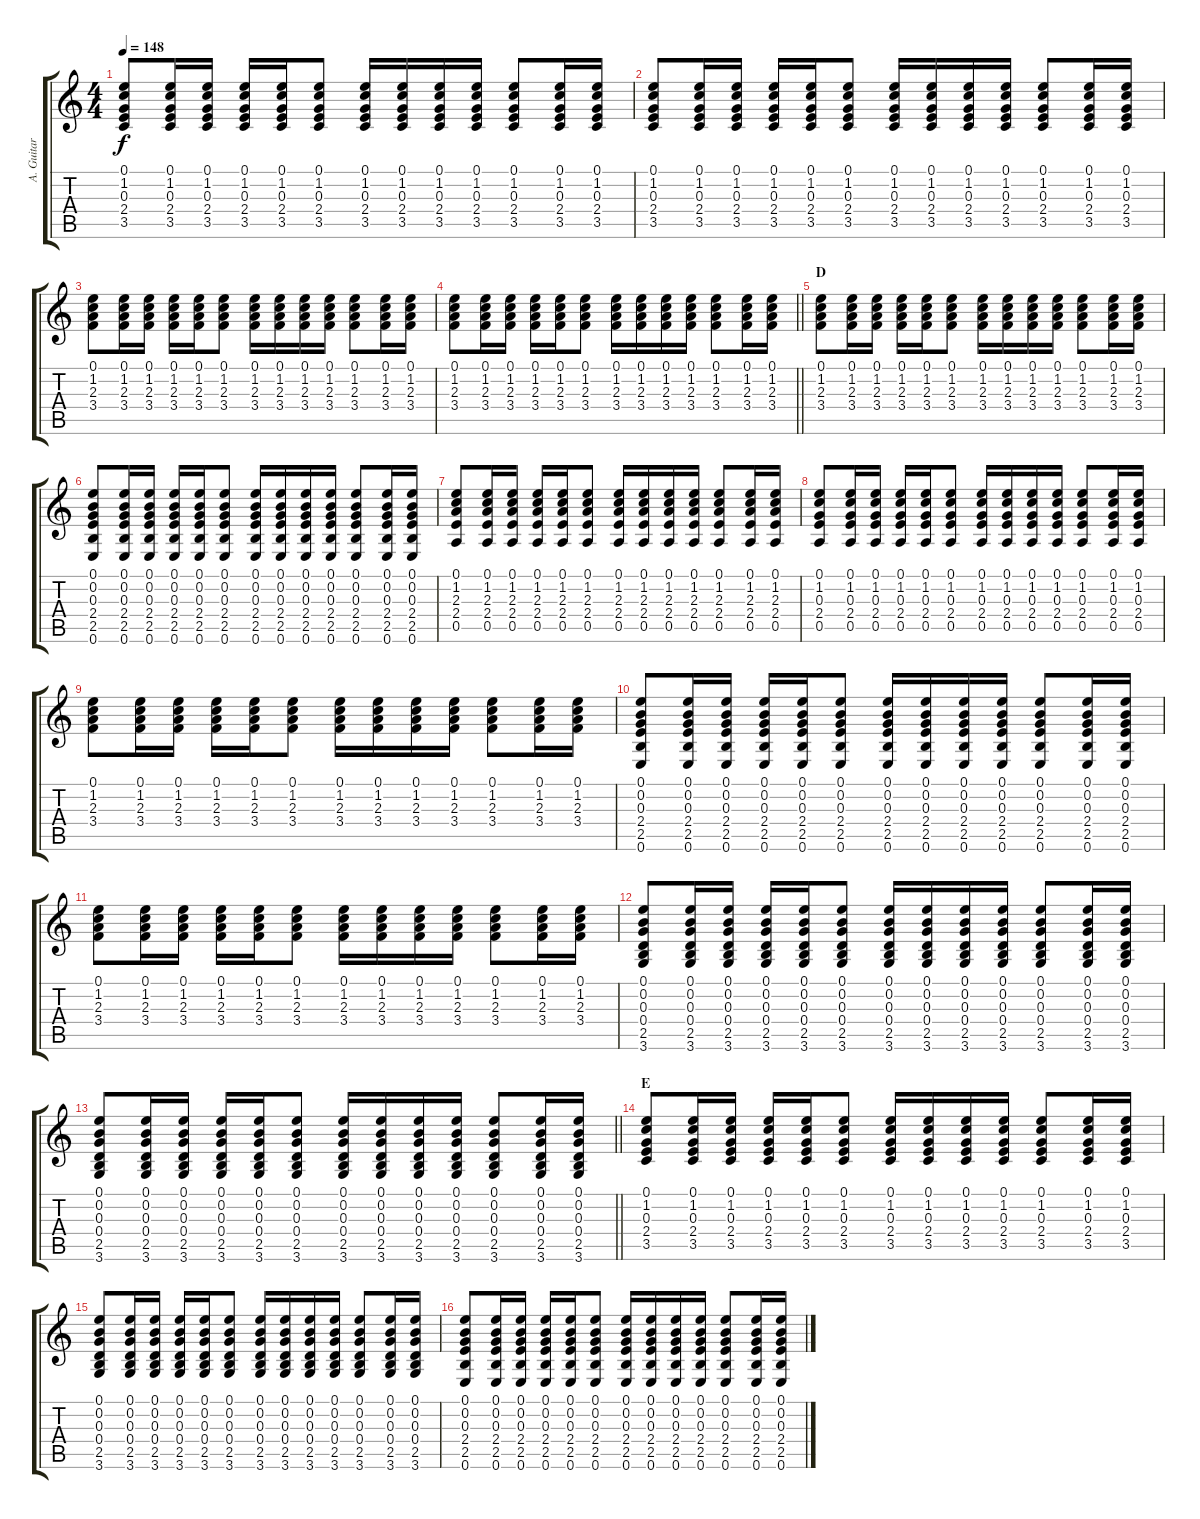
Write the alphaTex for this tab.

\track ("A. Guitar" "A. Guitar") {instrument acousticguitarsteel}
\staff {score tabs}
\tuning (E4 B3 G3 D3 A2 E2) {hide}
\ts (4 4)
\tempo 148
\clef g2
\ks c
(0.1 1.2 0.3 2.4 3.5).8{dy f} (0.1 1.2 0.3 2.4 3.5).16 (0.1 1.2 0.3 2.4 3.5).16 (0.1 1.2 0.3 2.4 3.5).16 (0.1 1.2 0.3 2.4 3.5).16 (0.1 1.2 0.3 2.4 3.5).8 (0.1 1.2 0.3 2.4 3.5).16 (0.1 1.2 0.3 2.4 3.5).16 (0.1 1.2 0.3 2.4 3.5).16 (0.1 1.2 0.3 2.4 3.5).16 (0.1 1.2 0.3 2.4 3.5).8 (0.1 1.2 0.3 2.4 3.5).16 (0.1 1.2 0.3 2.4 3.5).16 |
(0.1 1.2 0.3 2.4 3.5).8 (0.1 1.2 0.3 2.4 3.5).16 (0.1 1.2 0.3 2.4 3.5).16 (0.1 1.2 0.3 2.4 3.5).16 (0.1 1.2 0.3 2.4 3.5).16 (0.1 1.2 0.3 2.4 3.5).8 (0.1 1.2 0.3 2.4 3.5).16 (0.1 1.2 0.3 2.4 3.5).16 (0.1 1.2 0.3 2.4 3.5).16 (0.1 1.2 0.3 2.4 3.5).16 (0.1 1.2 0.3 2.4 3.5).8 (0.1 1.2 0.3 2.4 3.5).16 (0.1 1.2 0.3 2.4 3.5).16 |
(0.1 1.2 2.3 3.4).8 (0.1 1.2 2.3 3.4).16 (0.1 1.2 2.3 3.4).16 (0.1 1.2 2.3 3.4).16 (0.1 1.2 2.3 3.4).16 (0.1 1.2 2.3 3.4).8 (0.1 1.2 2.3 3.4).16 (0.1 1.2 2.3 3.4).16 (0.1 1.2 2.3 3.4).16 (0.1 1.2 2.3 3.4).16 (0.1 1.2 2.3 3.4).8 (0.1 1.2 2.3 3.4).16 (0.1 1.2 2.3 3.4).16 |
\barLineRight lightlight
(0.1 1.2 2.3 3.4).8 (0.1 1.2 2.3 3.4).16 (0.1 1.2 2.3 3.4).16 (0.1 1.2 2.3 3.4).16 (0.1 1.2 2.3 3.4).16 (0.1 1.2 2.3 3.4).8 (0.1 1.2 2.3 3.4).16 (0.1 1.2 2.3 3.4).16 (0.1 1.2 2.3 3.4).16 (0.1 1.2 2.3 3.4).16 (0.1 1.2 2.3 3.4).8 (0.1 1.2 2.3 3.4).16 (0.1 1.2 2.3 3.4).16 |
\section ("" "D")
(0.1 1.2 2.3 3.4).8 (0.1 1.2 2.3 3.4).16 (0.1 1.2 2.3 3.4).16 (0.1 1.2 2.3 3.4).16 (0.1 1.2 2.3 3.4).16 (0.1 1.2 2.3 3.4).8 (0.1 1.2 2.3 3.4).16 (0.1 1.2 2.3 3.4).16 (0.1 1.2 2.3 3.4).16 (0.1 1.2 2.3 3.4).16 (0.1 1.2 2.3 3.4).8 (0.1 1.2 2.3 3.4).16 (0.1 1.2 2.3 3.4).16 |
(0.1 0.2 0.3 2.4 2.5 0.6).8 (0.1 0.2 0.3 2.4 2.5 0.6).16 (0.1 0.2 0.3 2.4 2.5 0.6).16 (0.1 0.2 0.3 2.4 2.5 0.6).16 (0.1 0.2 0.3 2.4 2.5 0.6).16 (0.1 0.2 0.3 2.4 2.5 0.6).8 (0.1 0.2 0.3 2.4 2.5 0.6).16 (0.1 0.2 0.3 2.4 2.5 0.6).16 (0.1 0.2 0.3 2.4 2.5 0.6).16 (0.1 0.2 0.3 2.4 2.5 0.6).16 (0.1 0.2 0.3 2.4 2.5 0.6).8 (0.1 0.2 0.3 2.4 2.5 0.6).16 (0.1 0.2 0.3 2.4 2.5 0.6).16 |
(0.1 1.2 2.3 2.4 0.5).8 (0.1 1.2 2.3 2.4 0.5).16 (0.1 1.2 2.3 2.4 0.5).16 (0.1 1.2 2.3 2.4 0.5).16 (0.1 1.2 2.3 2.4 0.5).16 (0.1 1.2 2.3 2.4 0.5).8 (0.1 1.2 2.3 2.4 0.5).16 (0.1 1.2 2.3 2.4 0.5).16 (0.1 1.2 2.3 2.4 0.5).16 (0.1 1.2 2.3 2.4 0.5).16 (0.1 1.2 2.3 2.4 0.5).8 (0.1 1.2 2.3 2.4 0.5).16 (0.1 1.2 2.3 2.4 0.5).16 |
(0.1 1.2 0.3 2.4 0.5).8 (0.1 1.2 0.3 2.4 0.5).16 (0.1 1.2 0.3 2.4 0.5).16 (0.1 1.2 0.3 2.4 0.5).16 (0.1 1.2 0.3 2.4 0.5).16 (0.1 1.2 0.3 2.4 0.5).8 (0.1 1.2 0.3 2.4 0.5).16 (0.1 1.2 0.3 2.4 0.5).16 (0.1 1.2 0.3 2.4 0.5).16 (0.1 1.2 0.3 2.4 0.5).16 (0.1 1.2 0.3 2.4 0.5).8 (0.1 1.2 0.3 2.4 0.5).16 (0.1 1.2 0.3 2.4 0.5).16 |
(0.1 1.2 2.3 3.4).8 (0.1 1.2 2.3 3.4).16 (0.1 1.2 2.3 3.4).16 (0.1 1.2 2.3 3.4).16 (0.1 1.2 2.3 3.4).16 (0.1 1.2 2.3 3.4).8 (0.1 1.2 2.3 3.4).16 (0.1 1.2 2.3 3.4).16 (0.1 1.2 2.3 3.4).16 (0.1 1.2 2.3 3.4).16 (0.1 1.2 2.3 3.4).8 (0.1 1.2 2.3 3.4).16 (0.1 1.2 2.3 3.4).16 |
(0.1 0.2 0.3 2.4 2.5 0.6).8 (0.1 0.2 0.3 2.4 2.5 0.6).16 (0.1 0.2 0.3 2.4 2.5 0.6).16 (0.1 0.2 0.3 2.4 2.5 0.6).16 (0.1 0.2 0.3 2.4 2.5 0.6).16 (0.1 0.2 0.3 2.4 2.5 0.6).8 (0.1 0.2 0.3 2.4 2.5 0.6).16 (0.1 0.2 0.3 2.4 2.5 0.6).16 (0.1 0.2 0.3 2.4 2.5 0.6).16 (0.1 0.2 0.3 2.4 2.5 0.6).16 (0.1 0.2 0.3 2.4 2.5 0.6).8 (0.1 0.2 0.3 2.4 2.5 0.6).16 (0.1 0.2 0.3 2.4 2.5 0.6).16 |
(0.1 1.2 2.3 3.4).8 (0.1 1.2 2.3 3.4).16 (0.1 1.2 2.3 3.4).16 (0.1 1.2 2.3 3.4).16 (0.1 1.2 2.3 3.4).16 (0.1 1.2 2.3 3.4).8 (0.1 1.2 2.3 3.4).16 (0.1 1.2 2.3 3.4).16 (0.1 1.2 2.3 3.4).16 (0.1 1.2 2.3 3.4).16 (0.1 1.2 2.3 3.4).8 (0.1 1.2 2.3 3.4).16 (0.1 1.2 2.3 3.4).16 |
(0.1 0.2 0.3 0.4 2.5 3.6).8 (0.1 0.2 0.3 0.4 2.5 3.6).16 (0.1 0.2 0.3 0.4 2.5 3.6).16 (0.1 0.2 0.3 0.4 2.5 3.6).16 (0.1 0.2 0.3 0.4 2.5 3.6).16 (0.1 0.2 0.3 0.4 2.5 3.6).8 (0.1 0.2 0.3 0.4 2.5 3.6).16 (0.1 0.2 0.3 0.4 2.5 3.6).16 (0.1 0.2 0.3 0.4 2.5 3.6).16 (0.1 0.2 0.3 0.4 2.5 3.6).16 (0.1 0.2 0.3 0.4 2.5 3.6).8 (0.1 0.2 0.3 0.4 2.5 3.6).16 (0.1 0.2 0.3 0.4 2.5 3.6).16 |
\barLineRight lightlight
(0.1 0.2 0.3 0.4 2.5 3.6).8 (0.1 0.2 0.3 0.4 2.5 3.6).16 (0.1 0.2 0.3 0.4 2.5 3.6).16 (0.1 0.2 0.3 0.4 2.5 3.6).16 (0.1 0.2 0.3 0.4 2.5 3.6).16 (0.1 0.2 0.3 0.4 2.5 3.6).8 (0.1 0.2 0.3 0.4 2.5 3.6).16 (0.1 0.2 0.3 0.4 2.5 3.6).16 (0.1 0.2 0.3 0.4 2.5 3.6).16 (0.1 0.2 0.3 0.4 2.5 3.6).16 (0.1 0.2 0.3 0.4 2.5 3.6).8 (0.1 0.2 0.3 0.4 2.5 3.6).16 (0.1 0.2 0.3 0.4 2.5 3.6).16 |
\section ("" "E")
(0.1 1.2 0.3 2.4 3.5).8 (0.1 1.2 0.3 2.4 3.5).16 (0.1 1.2 0.3 2.4 3.5).16 (0.1 1.2 0.3 2.4 3.5).16 (0.1 1.2 0.3 2.4 3.5).16 (0.1 1.2 0.3 2.4 3.5).8 (0.1 1.2 0.3 2.4 3.5).16 (0.1 1.2 0.3 2.4 3.5).16 (0.1 1.2 0.3 2.4 3.5).16 (0.1 1.2 0.3 2.4 3.5).16 (0.1 1.2 0.3 2.4 3.5).8 (0.1 1.2 0.3 2.4 3.5).16 (0.1 1.2 0.3 2.4 3.5).16 |
(0.1 0.2 0.3 0.4 2.5 3.6).8 (0.1 0.2 0.3 0.4 2.5 3.6).16 (0.1 0.2 0.3 0.4 2.5 3.6).16 (0.1 0.2 0.3 0.4 2.5 3.6).16 (0.1 0.2 0.3 0.4 2.5 3.6).16 (0.1 0.2 0.3 0.4 2.5 3.6).8 (0.1 0.2 0.3 0.4 2.5 3.6).16 (0.1 0.2 0.3 0.4 2.5 3.6).16 (0.1 0.2 0.3 0.4 2.5 3.6).16 (0.1 0.2 0.3 0.4 2.5 3.6).16 (0.1 0.2 0.3 0.4 2.5 3.6).8 (0.1 0.2 0.3 0.4 2.5 3.6).16 (0.1 0.2 0.3 0.4 2.5 3.6).16 |
(0.1 0.2 0.3 2.4 2.5 0.6).8 (0.1 0.2 0.3 2.4 2.5 0.6).16 (0.1 0.2 0.3 2.4 2.5 0.6).16 (0.1 0.2 0.3 2.4 2.5 0.6).16 (0.1 0.2 0.3 2.4 2.5 0.6).16 (0.1 0.2 0.3 2.4 2.5 0.6).8 (0.1 0.2 0.3 2.4 2.5 0.6).16 (0.1 0.2 0.3 2.4 2.5 0.6).16 (0.1 0.2 0.3 2.4 2.5 0.6).16 (0.1 0.2 0.3 2.4 2.5 0.6).16 (0.1 0.2 0.3 2.4 2.5 0.6).8 (0.1 0.2 0.3 2.4 2.5 0.6).16 (0.1 0.2 0.3 2.4 2.5 0.6).16
